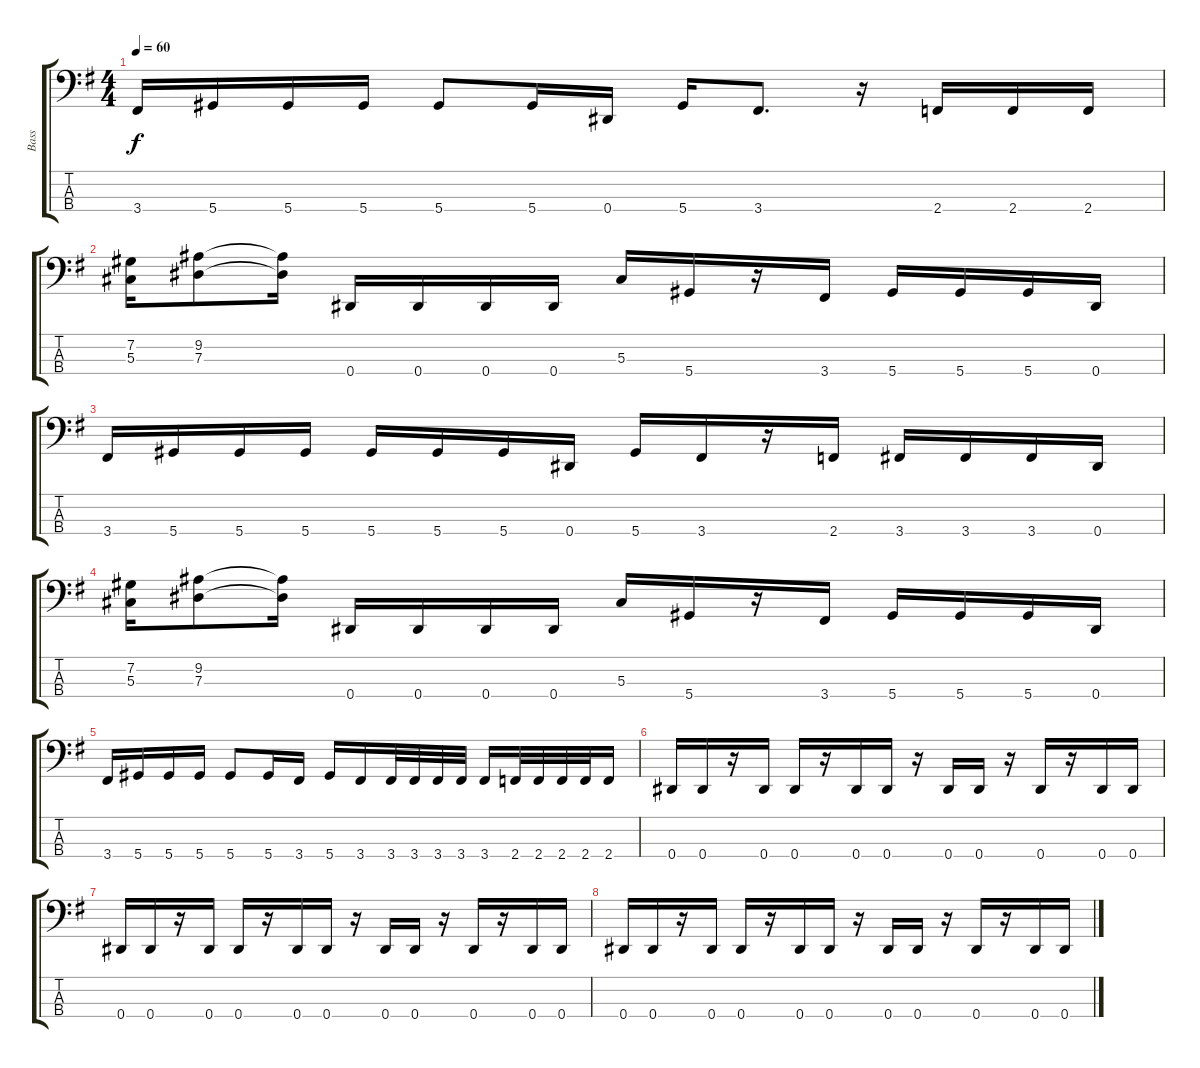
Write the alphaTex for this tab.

\track ("Bass" "Bass") {instrument electricbasspick}
\staff {score tabs}
\tuning (Gb2 Db2 Ab1 Eb1) {hide}
\ts (4 4)
\tempo 60
\clef f4
\ks g
3.4.16{dy f} 5.4.16 5.4.16 5.4.16 5.4.8 5.4.16 0.4.16 5.4.16 3.4.8{d} r.16 2.4.16 2.4.16 2.4.16 |
(7.2 5.3).16 (9.2 7.3).8 (9.2{t} 7.3{t}).16 0.4.16 0.4.16 0.4.16 0.4.16 5.3.16 5.4.16 r.16 3.4.16 5.4.16 5.4.16 5.4.16 0.4.16 |
3.4.16 5.4.16 5.4.16 5.4.16 5.4.16 5.4.16 5.4.16 0.4.16 5.4.16 3.4.16 r.16 2.4.16 3.4.16 3.4.16 3.4.16 0.4.16 |
(7.2 5.3).16 (9.2 7.3).8 (9.2{t} 7.3{t}).16 0.4.16 0.4.16 0.4.16 0.4.16 5.3.16 5.4.16 r.16 3.4.16 5.4.16 5.4.16 5.4.16 0.4.16 |
3.4.16 5.4.16 5.4.16 5.4.16 5.4.8 5.4.16 3.4.16 5.4.16 3.4.16 3.4.32 3.4.32 3.4.32 3.4.32 3.4.16 2.4.32 2.4.32 2.4.32 2.4.32 2.4.16 |
0.4.16 0.4.16 r.16 0.4.16 0.4.16 r.16 0.4.16 0.4.16 r.16 0.4.16 0.4.16 r.16 0.4.16 r.16 0.4.16 0.4.16 |
0.4.16 0.4.16 r.16 0.4.16 0.4.16 r.16 0.4.16 0.4.16 r.16 0.4.16 0.4.16 r.16 0.4.16 r.16 0.4.16 0.4.16 |
0.4.16 0.4.16 r.16 0.4.16 0.4.16 r.16 0.4.16 0.4.16 r.16 0.4.16 0.4.16 r.16 0.4.16 r.16 0.4.16 0.4.16
